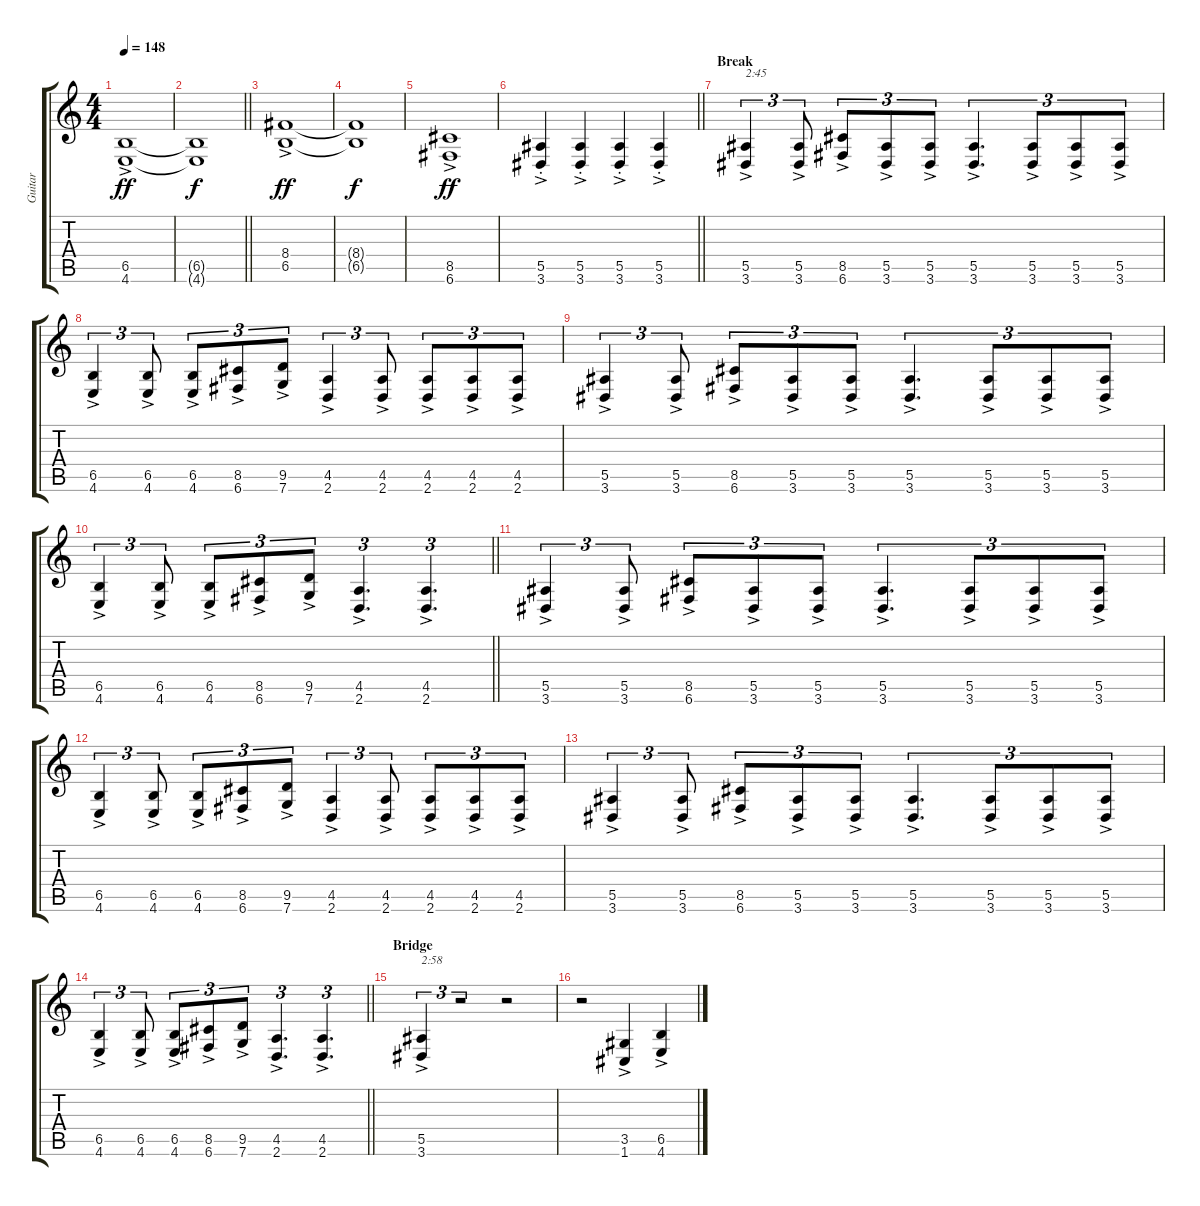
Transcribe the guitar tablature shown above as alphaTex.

\track ("Guitar" "Guitar") {instrument distortionguitar}
\staff {score tabs}
\tuning (C4 G3 Eb3 Bb2 F2 C2) {hide}
\ts (4 4)
\tempo 148
\clef g2
\ks c
(6.5{ac} 4.6{ac}).1{dy ff} |
\barLineRight lightlight
(6.5{t} 4.6{t}).1{dy f} |
\section ("" "")
(8.4{ac} 6.5{ac}).1{dy ff} |
(8.4{t} 6.5{t}).1{dy f} |
(8.5{ac} 6.6{ac}).1{dy ff} |
\barLineRight lightlight
(5.5{ac st} 3.6{ac st}).4 (5.5{ac st} 3.6{ac st}).4 (5.5{ac st} 3.6{ac st}).4 (5.5{ac st} 3.6{ac st}).4 |
\section ("" "Break")
(5.5{ac} 3.6{ac}).4{tu (3 2) txt "2:45"} (5.5{ac} 3.6{ac}).8{tu (3 2)} (8.5{ac} 6.6{ac}).8{tu (3 2)} (5.5{ac} 3.6{ac}).8{tu (3 2)} (5.5{ac} 3.6{ac}).8{tu (3 2)} (5.5{ac} 3.6{ac}).4{d tu (3 2)} (5.5{ac} 3.6{ac}).8{tu (3 2)} (5.5{ac} 3.6{ac}).8{tu (3 2)} (5.5{ac} 3.6{ac}).8{tu (3 2)} |
(6.5{ac} 4.6{ac}).4{tu (3 2)} (6.5{ac} 4.6{ac}).8{tu (3 2)} (6.5 4.6{ac}).8{tu (3 2)} (8.5{ac} 6.6{ac}).8{tu (3 2)} (9.5{ac} 7.6{ac}).8{tu (3 2)} (4.5{ac} 2.6{ac}).4{tu (3 2)} (4.5{ac} 2.6{ac}).8{tu (3 2)} (4.5{ac} 2.6{ac}).8{tu (3 2)} (4.5{ac} 2.6{ac}).8{tu (3 2)} (4.5{ac} 2.6{ac}).8{tu (3 2)} |
(5.5{ac} 3.6{ac}).4{tu (3 2)} (5.5{ac} 3.6{ac}).8{tu (3 2)} (8.5{ac} 6.6{ac}).8{tu (3 2)} (5.5{ac} 3.6{ac}).8{tu (3 2)} (5.5{ac} 3.6{ac}).8{tu (3 2)} (5.5{ac} 3.6{ac}).4{d tu (3 2)} (5.5{ac} 3.6{ac}).8{tu (3 2)} (5.5{ac} 3.6{ac}).8{tu (3 2)} (5.5{ac} 3.6{ac}).8{tu (3 2)} |
\barLineRight lightlight
(6.5{ac} 4.6{ac}).4{tu (3 2)} (6.5{ac} 4.6{ac}).8{tu (3 2)} (6.5 4.6{ac}).8{tu (3 2)} (8.5{ac} 6.6{ac}).8{tu (3 2)} (9.5{ac} 7.6{ac}).8{tu (3 2)} (4.5{ac} 2.6{ac}).4{d tu (3 2)} (4.5{ac} 2.6{ac}).4{d tu (3 2)} |
\section ("" "")
(5.5{ac} 3.6{ac}).4{tu (3 2)} (5.5{ac} 3.6{ac}).8{tu (3 2)} (8.5{ac} 6.6{ac}).8{tu (3 2)} (5.5{ac} 3.6{ac}).8{tu (3 2)} (5.5{ac} 3.6{ac}).8{tu (3 2)} (5.5{ac} 3.6{ac}).4{d tu (3 2)} (5.5{ac} 3.6{ac}).8{tu (3 2)} (5.5{ac} 3.6{ac}).8{tu (3 2)} (5.5{ac} 3.6{ac}).8{tu (3 2)} |
(6.5{ac} 4.6{ac}).4{tu (3 2)} (6.5{ac} 4.6{ac}).8{tu (3 2)} (6.5 4.6{ac}).8{tu (3 2)} (8.5{ac} 6.6{ac}).8{tu (3 2)} (9.5{ac} 7.6{ac}).8{tu (3 2)} (4.5{ac} 2.6{ac}).4{tu (3 2)} (4.5{ac} 2.6{ac}).8{tu (3 2)} (4.5{ac} 2.6{ac}).8{tu (3 2)} (4.5{ac} 2.6{ac}).8{tu (3 2)} (4.5{ac} 2.6{ac}).8{tu (3 2)} |
(5.5{ac} 3.6{ac}).4{tu (3 2)} (5.5{ac} 3.6{ac}).8{tu (3 2)} (8.5{ac} 6.6{ac}).8{tu (3 2)} (5.5{ac} 3.6{ac}).8{tu (3 2)} (5.5{ac} 3.6{ac}).8{tu (3 2)} (5.5{ac} 3.6{ac}).4{d tu (3 2)} (5.5{ac} 3.6{ac}).8{tu (3 2)} (5.5{ac} 3.6{ac}).8{tu (3 2)} (5.5{ac} 3.6{ac}).8{tu (3 2)} |
\barLineRight lightlight
(6.5{ac} 4.6{ac}).4{tu (3 2)} (6.5{ac} 4.6{ac}).8{tu (3 2)} (6.5 4.6{ac}).8{tu (3 2)} (8.5{ac} 6.6{ac}).8{tu (3 2)} (9.5{ac} 7.6{ac}).8{tu (3 2)} (4.5{ac} 2.6{ac}).4{d tu (3 2)} (4.5{ac} 2.6{ac}).4{d tu (3 2)} |
\section ("" "Bridge")
(5.5{ac} 3.6{ac}).4{tu (3 2) txt "2:58"} r.2{tu (3 2)} r.2 |
r.2 (3.5{ac} 1.6{ac}).4 (6.5{ac} 4.6{ac}).4
